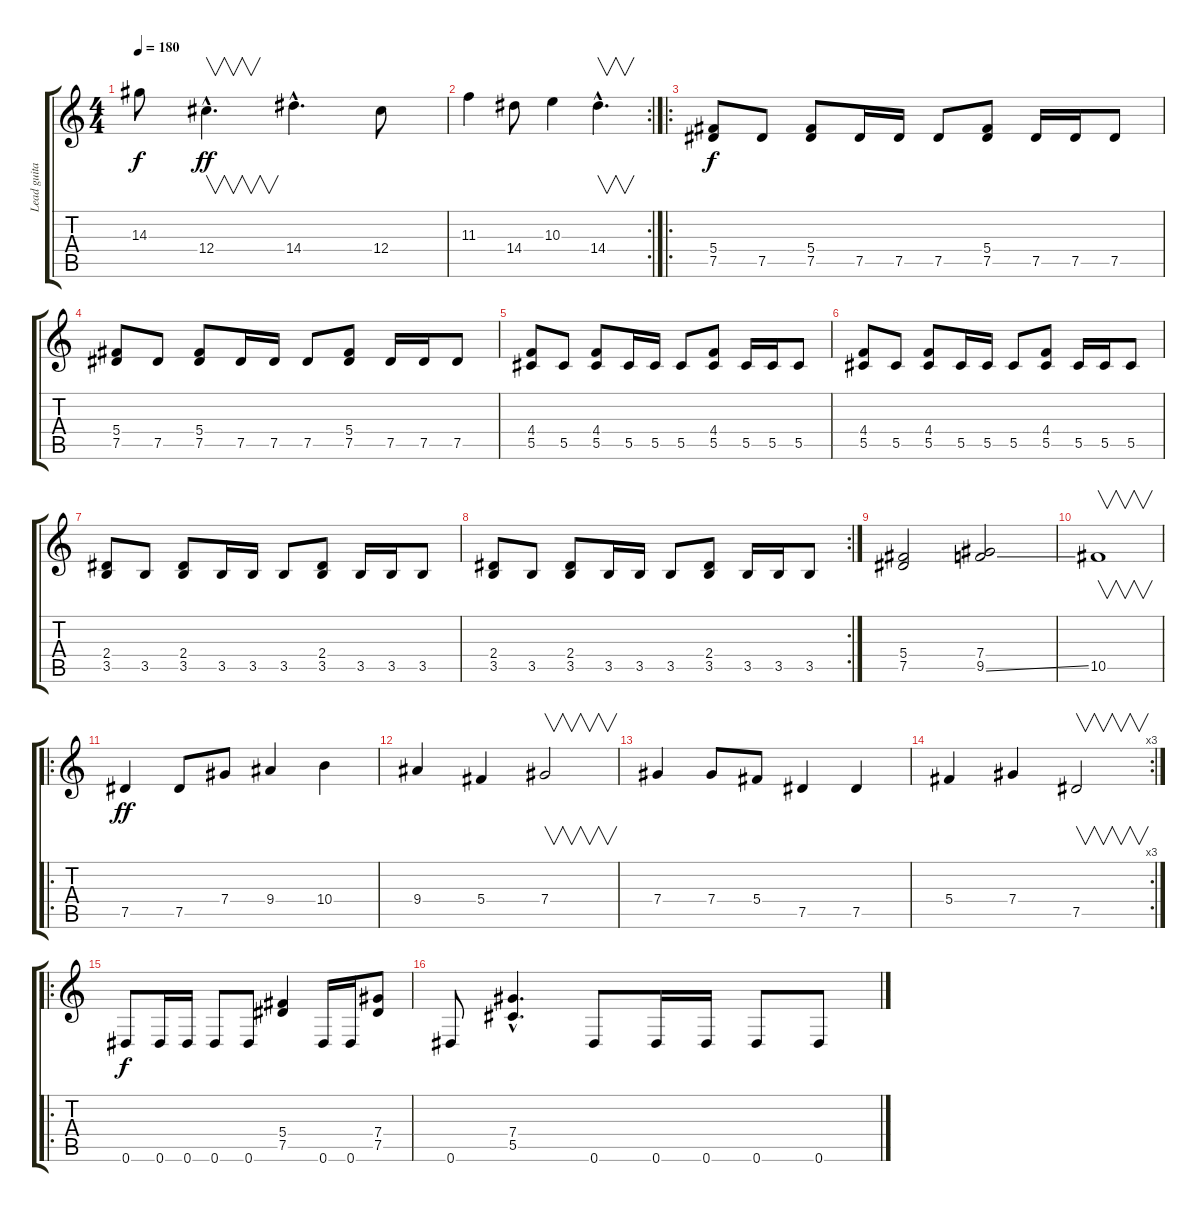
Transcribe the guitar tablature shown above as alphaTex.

\track ("Lead guitar Eb" "Lead guita") {instrument distortionguitar}
\staff {score tabs}
\tuning (Eb4 Bb3 Gb3 Db3 Ab2 Eb2) {hide}
\ts (4 4)
\tempo 180
\clef g2
\ks c
14.3{t}.8{dy f} 12.4{hac}.4{v d dy ff} 14.4{hac}.4{d} 12.4.8 |
\rc 2
11.3.4 14.4.8 10.3.4 14.4{hac}.4{v d} |
\ro
(5.4 7.5).8{dy f} 7.5.8 (5.4 7.5).8 7.5.16 7.5.16 7.5.8 (5.4 7.5).8 7.5.16 7.5.16 7.5.8 |
(5.4 7.5).8 7.5.8 (5.4 7.5).8 7.5.16 7.5.16 7.5.8 (5.4 7.5).8 7.5.16 7.5.16 7.5.8 |
(4.4 5.5).8 5.5.8 (4.4 5.5).8 5.5.16 5.5.16 5.5.8 (4.4 5.5).8 5.5.16 5.5.16 5.5.8 |
(4.4 5.5).8 5.5.8 (4.4 5.5).8 5.5.16 5.5.16 5.5.8 (4.4 5.5).8 5.5.16 5.5.16 5.5.8 |
(2.4 3.5).8 3.5.8 (2.4 3.5).8 3.5.16 3.5.16 3.5.8 (2.4 3.5).8 3.5.16 3.5.16 3.5.8 |
\rc 2
(2.4 3.5).8 3.5.8 (2.4 3.5).8 3.5.16 3.5.16 3.5.8 (2.4 3.5).8 3.5.16 3.5.16 3.5.8 |
(5.4 7.5).2 (7.4 9.5{ss}).2 |
10.5.1{v} |
\ro
7.5.4{dy ff} 7.5.8 7.4.8 9.4.4 10.4.4 |
9.4.4 5.4.4 7.4.2{v} |
7.4.4 7.4.8 5.4.8 7.5.4 7.5.4 |
\rc 3
5.4.4 7.4.4 7.5.2{v} |
\ro
0.6.8{dy f} 0.6.16 0.6.16 0.6.8 0.6.8 (5.4 7.5).4 0.6.16 0.6.16 (7.4 7.5).8 |
0.6.8 (7.4{hac} 5.5{hac}).4{d} 0.6.8 0.6.16 0.6.16 0.6.8 0.6.8
